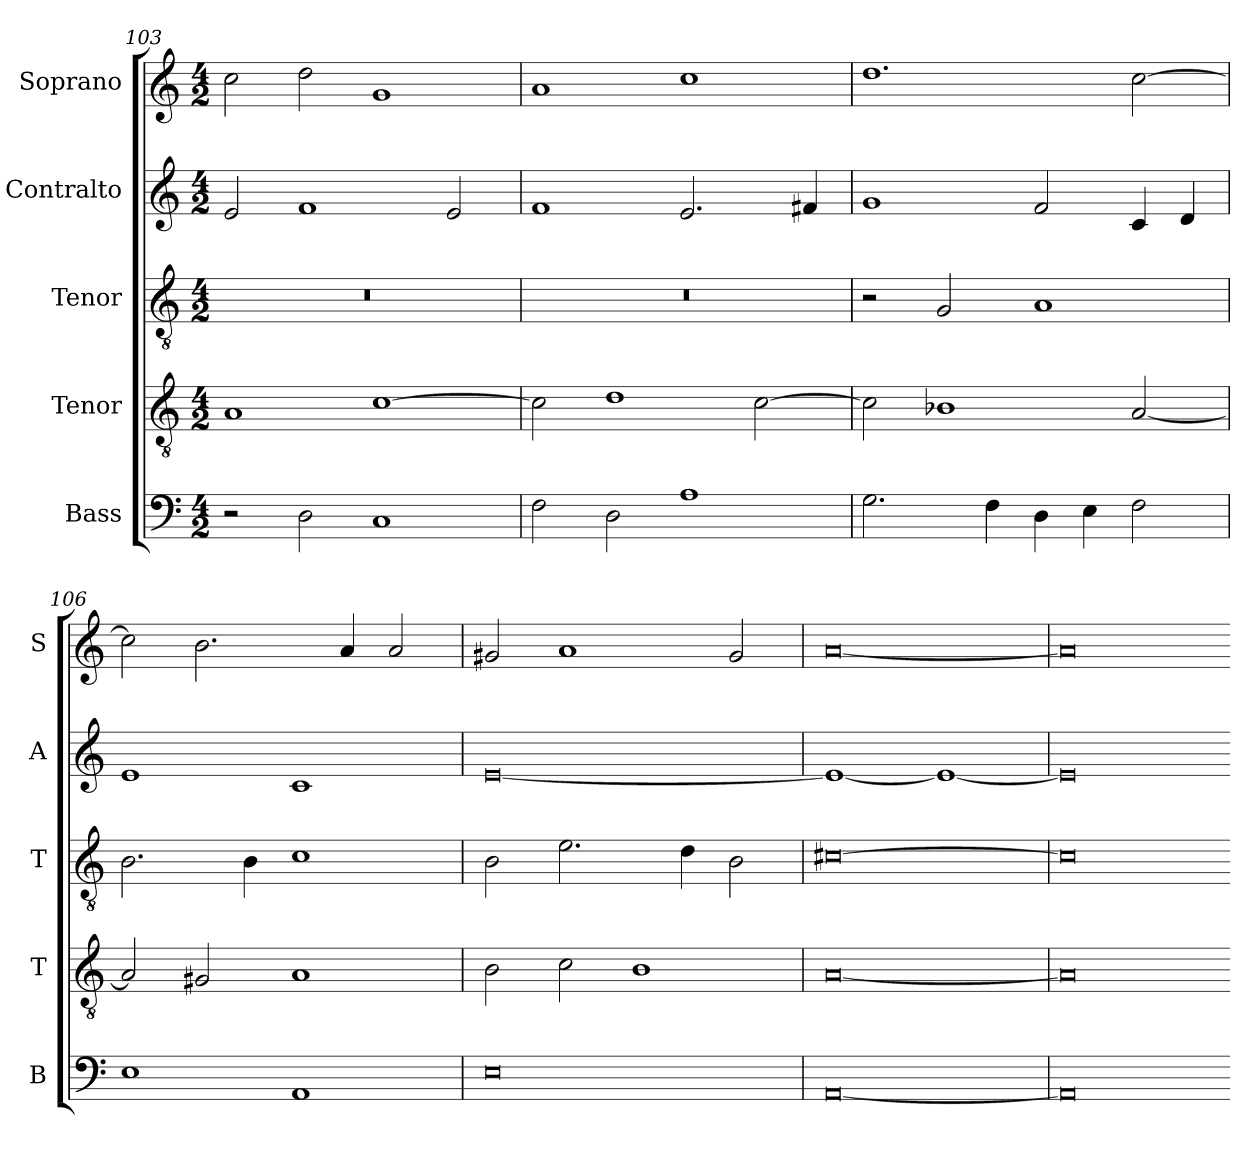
**kern	**kern	**kern	**kern	**kern
*part5	*part4	*part3	*part2	*part1
*staff5	*staff4	*staff3	*staff2	*staff1
*I"Bass	*I"Tenor	*I"Tenor	*I"Contralto	*I"Soprano
*I'B	*I'T	*I'T	*I'A	*I'S
*clefF4	*clefGv2	*clefGv2	*clefG2	*clefG2
*k[]	*k[]	*k[]	*k[]	*k[]
*D:dor	*D:dor	*D:dor	*D:dor	*D:dor
*M4/2	*M4/2	*M4/2	*M4/2	*M4/2
=103	=103	=103	=103	=103
2r	1A	0r	2e	2cc
2D	.	.	1f	2dd
1C	[1c	.	.	1g
.	.	.	2e	.
=104	=104	=104	=104	=104
2F	2c]	0r	1f	1a
2D	1d	.	.	.
1A	.	.	2.e	1cc
.	[2c	.	.	.
.	.	.	4f#X	.
=105	=105	=105	=105	=105
2.G	2c]	2r	1g	1.dd
.	1B-X	2G	.	.
4F	.	.	.	.
4D	.	1A	2f	.
4E	.	.	.	.
2F	[2A	.	4c	[2cc
.	.	.	4d	.
=106	=106	=106	=106	=106
1E	2A]	2.B	1e	2cc]
.	2G#X	.	.	2.b
.	.	4B	.	.
1AA	1A	1c	1c	.
.	.	.	.	4a
.	.	.	.	2a
=107	=107	=107	=107	=107
0E	2B	2B	[0e	2g#X
.	2c	2.e	.	1a
.	1B	.	.	.
.	.	4d	.	.
.	.	2B	.	2g#
=108	=108	=108	=108	=108
[0AA	[0A	[0c#X	1e_	[0a
.	.	.	1e_	.
=109	=109	=109	=109	=109
0AA]	0A]	0c#]	0e]	0a]
=-	=-	=-	=-	=-
*-	*-	*-	*-	*-
